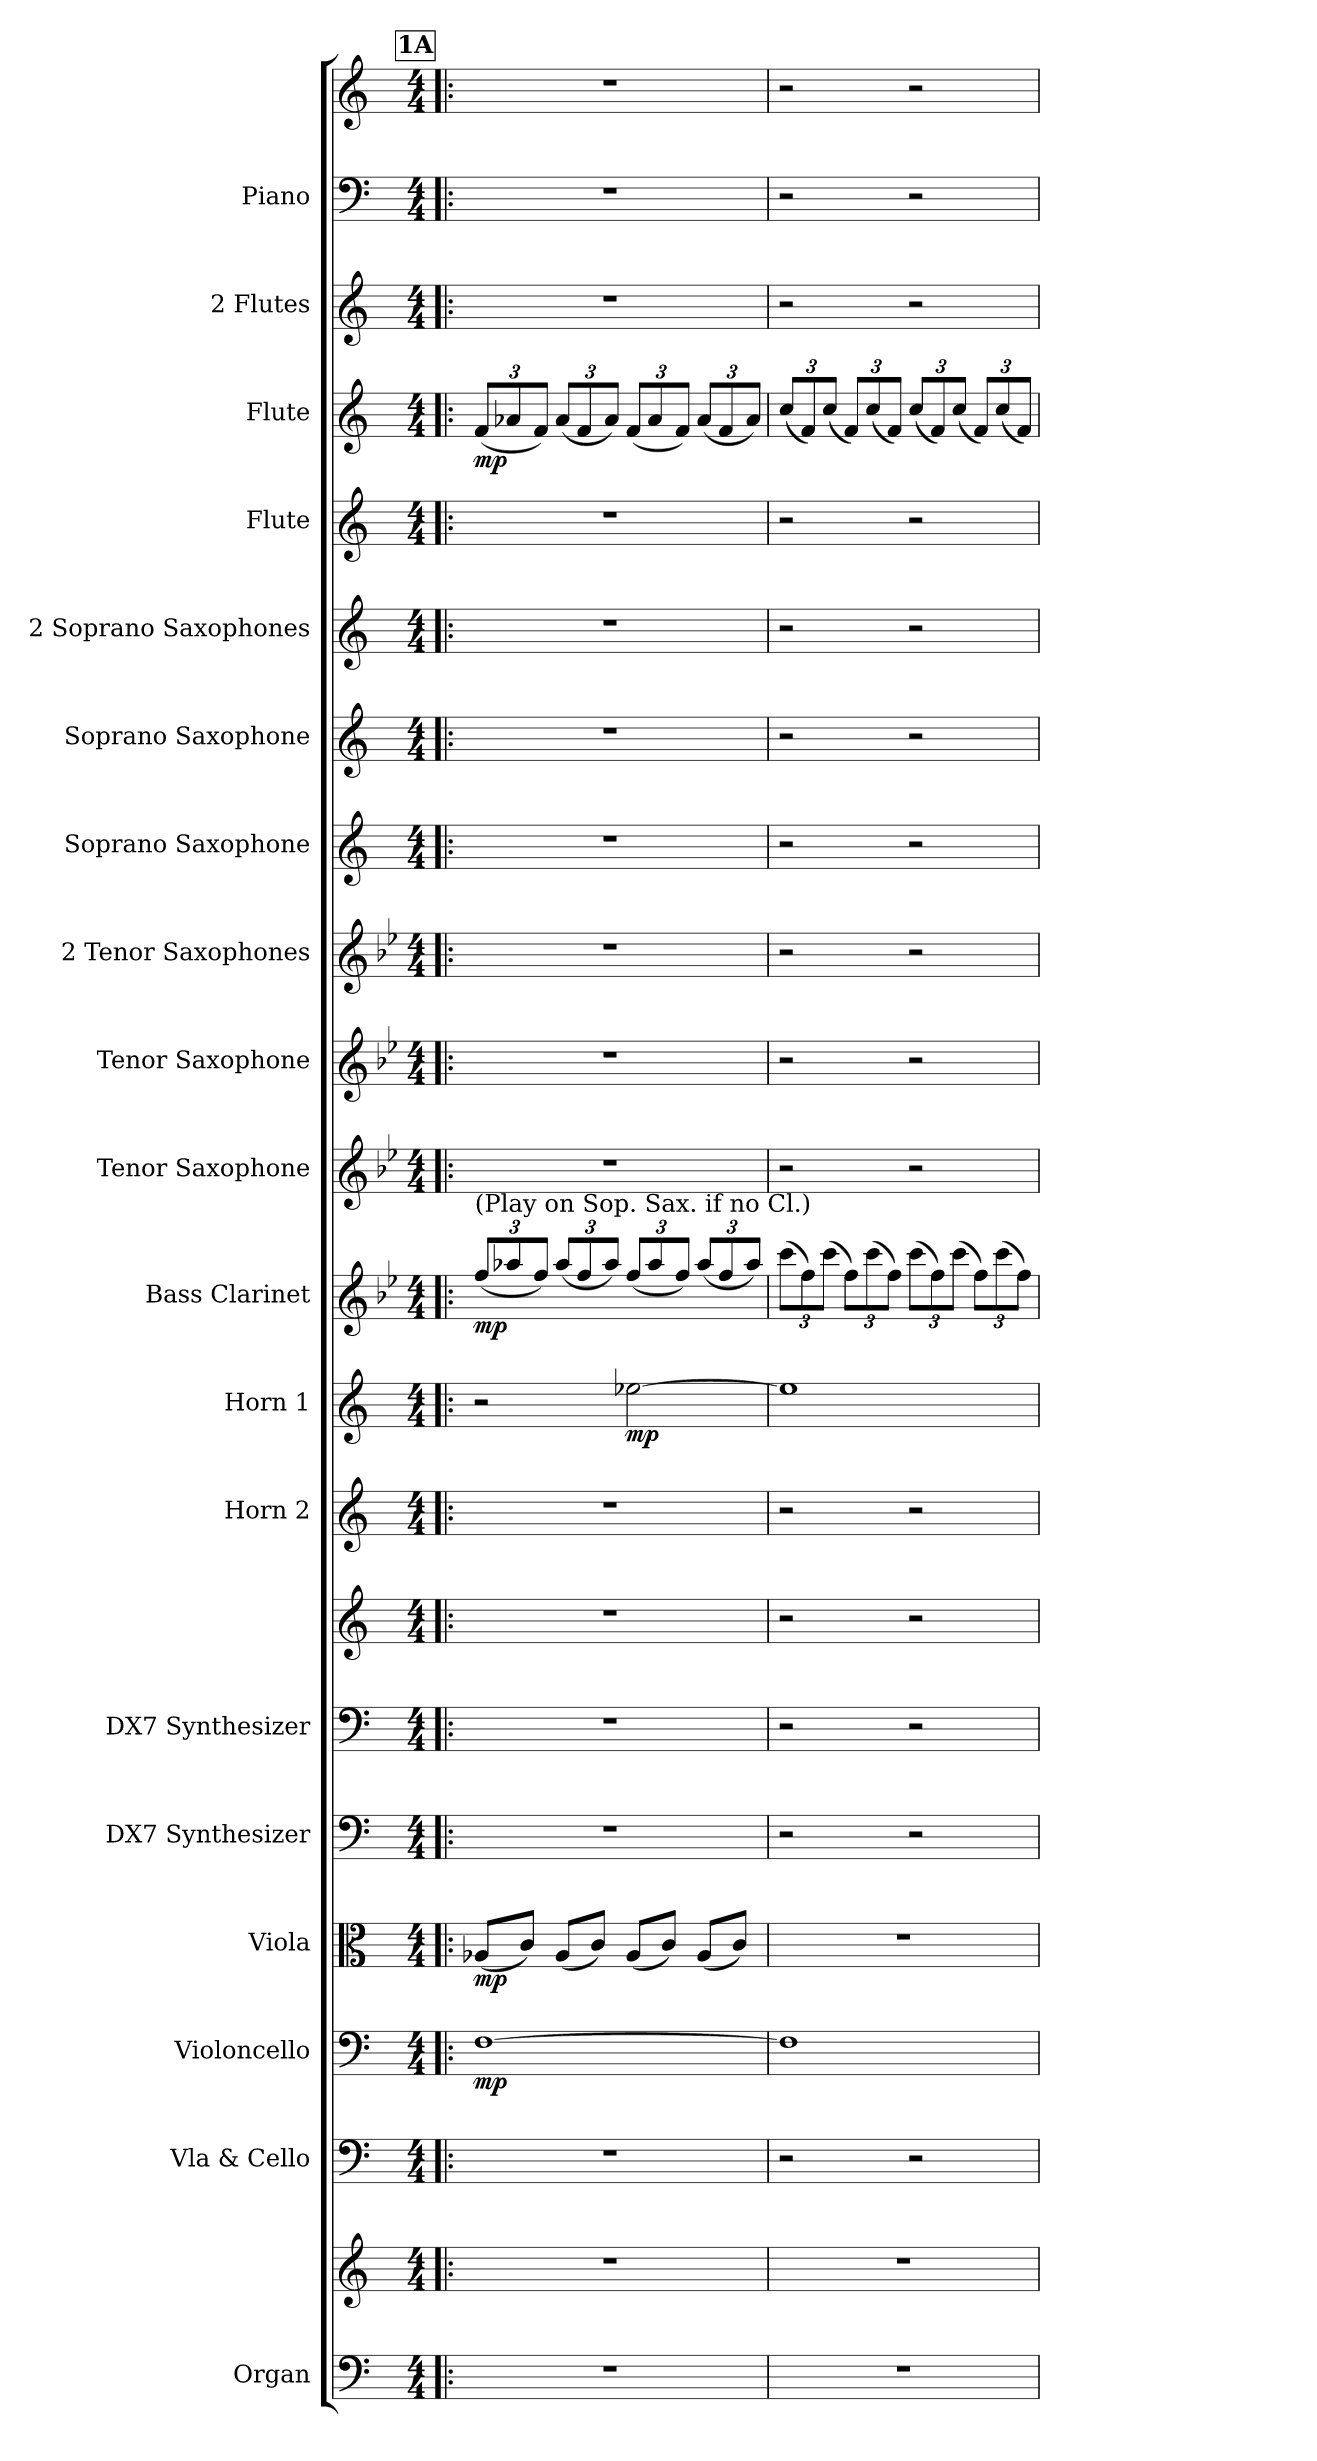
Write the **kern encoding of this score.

**kern	**kern	**kern	**kern	**dynam	**kern	**dynam	**kern	**kern	**kern	**kern	**kern	**dynam	**kern	**dynam	**kern	**kern	**kern	**kern	**kern	**kern	**kern	**kern	**dynam	**kern	**kern	**kern
*part19	*part19	*part18	*part17	*part17	*part16	*part16	*part15	*part14	*part14	*part13	*part12	*part12	*part11	*part11	*part10	*part9	*part8	*part7	*part6	*part5	*part4	*part3	*part3	*part2	*part1	*part1
*staff22	*staff21	*staff20	*staff19	*staff19	*staff18	*staff18	*staff17	*staff16	*staff15	*staff14	*staff13	*staff13	*staff12	*staff12	*staff11	*staff10	*staff9	*staff8	*staff7	*staff6	*staff5	*staff4	*staff4	*staff3	*staff2	*staff1
*I"Organ	*	*I"Vla &amp; Cello	*I"Violoncello	*	*I"Viola	*	*I"DX7 Synthesizer	*I"DX7 Synthesizer	*	*I"Horn 2	*I"Horn 1	*	*I"Bass Clarinet	*	*I"Tenor Saxophone	*I"Tenor Saxophone	*I"2 Tenor Saxophones	*I"Soprano Saxophone	*I"Soprano Saxophone	*I"2 Soprano Saxophones	*I"Flute	*I"Flute	*	*I"2 Flutes	*I"Piano	*
*I'Org.	*	*I'Vla &amp; Cello	*	*	*I'Vla	*	*I'DX7	*I'DX7	*	*I'Hn 2	*I'Hn 1	*	*I'B. Cl.	*	*I'Tenor 2	*I'Tenor 1	*I'2 Tenors	*I'Sop 2	*I'Sop 1	*I'2 Sops	*I'Fl 2	*I'Fl 1	*	*I'2 Fls	*I'Pno.	*
!!LO:PB:g=z
*clefF4	*clefG2	*clefF4	*clefF4	*	*clefC3	*	*clefF4	*clefF4	*clefG2	*clefG2	*clefG2	*	*clefG2	*	*clefG2	*clefG2	*clefG2	*clefG2	*clefG2	*clefG2	*clefG2	*clefG2	*	*clefG2	*clefF4	*clefG2
*	*	*	*	*	*	*	*	*	*	*ITrd4c7	*ITrd4c7	*	*ITrd8c14	*	*ITrd8c14	*ITrd8c14	*ITrd8c14	*ITrd1c2	*ITrd1c2	*ITrd1c2	*	*	*	*	*	*
*k[]	*k[]	*k[]	*k[]	*	*k[]	*	*k[]	*k[]	*k[]	*k[b-]	*k[b-]	*	*k[b-e-]	*	*k[b-e-]	*k[b-e-]	*k[b-e-]	*k[b-e-]	*k[b-e-]	*k[b-e-]	*k[]	*k[]	*	*k[]	*k[]	*k[]
*M4/4	*M4/4	*M4/4	*M4/4	*	*M4/4	*	*M4/4	*M4/4	*M4/4	*M4/4	*M4/4	*	*M4/4	*	*M4/4	*M4/4	*M4/4	*M4/4	*M4/4	*M4/4	*M4/4	*M4/4	*	*M4/4	*M4/4	*M4/4
*MM92	*MM92	*MM92	*MM92	*	*MM92	*	*MM92	*MM92	*MM92	*MM92	*MM92	*	*MM92	*	*MM92	*MM92	*MM92	*MM92	*MM92	*MM92	*MM92	*MM92	*	*MM92	*MM92	*MM92
*	*	*	*	*	*	*	*	*	*	*	*	*	*Xbrackettup	*	*	*	*	*	*	*	*	*Xbrackettup	*	*	*	*
!!LO:REH:place=s1:a:B:fs=14:t=1A
=333!|:	=333!|:	=333!|:	=333!|:	=333!|:	=333!|:	=333!|:	=333!|:	=333!|:	=333!|:	=333!|:	=333!|:	=333!|:	=333!|:	=333!|:	=333!|:	=333!|:	=333!|:	=333!|:	=333!|:	=333!|:	=333!|:	=333!|:	=333!|:	=333!|:	=333!|:	=333!|:
!	!	!	!	!	!	!	!	!	!	!	!	!	!LO:TX:a:t=(Play on Sop. Sax. if no Cl.)	!	!	!	!	!	!	!	!	!	!	!	!	!
!	!	!	!	!LO:DY:b	!	!LO:DY:b	!	!	!	!	!	!	!	!LO:DY:b	!	!	!	!	!	!	!	!	!LO:DY:b	!	!	!
1r	1r	1r	[1F	mp	(<8A-X/L	mp	1r	1r	1r	1r	2r	.	(<12f/L	mp	1r	1r	1r	1r	1r	1r	1r	(<12f/L	mp	1r	1r	1r
.	.	.	.	.	.	.	.	.	.	.	.	.	12a-X/	.	.	.	.	.	.	.	.	12a-X/	.	.	.	.
.	.	.	.	.	8c/J)	.	.	.	.	.	.	.	.	.	.	.	.	.	.	.	.	.	.	.	.	.
.	.	.	.	.	.	.	.	.	.	.	.	.	12f/J)	.	.	.	.	.	.	.	.	12f/J)	.	.	.	.
.	.	.	.	.	(<8A-/L	.	.	.	.	.	.	.	(<12a-/L	.	.	.	.	.	.	.	.	(<12a-/L	.	.	.	.
.	.	.	.	.	.	.	.	.	.	.	.	.	12f/	.	.	.	.	.	.	.	.	12f/	.	.	.	.
.	.	.	.	.	8c/J)	.	.	.	.	.	.	.	.	.	.	.	.	.	.	.	.	.	.	.	.	.
.	.	.	.	.	.	.	.	.	.	.	.	.	12a-/J)	.	.	.	.	.	.	.	.	12a-/J)	.	.	.	.
!	!	!	!	!	!	!	!	!	!	!	!	!LO:DY:b	!	!	!	!	!	!	!	!	!	!	!	!	!	!
.	.	.	.	.	(<8A-/L	.	.	.	.	.	[2a-X\	mp	(<12f/L	.	.	.	.	.	.	.	.	(<12f/L	.	.	.	.
.	.	.	.	.	.	.	.	.	.	.	.	.	12a-/	.	.	.	.	.	.	.	.	12a-/	.	.	.	.
.	.	.	.	.	8c/J)	.	.	.	.	.	.	.	.	.	.	.	.	.	.	.	.	.	.	.	.	.
.	.	.	.	.	.	.	.	.	.	.	.	.	12f/J)	.	.	.	.	.	.	.	.	12f/J)	.	.	.	.
.	.	.	.	.	(<8A-/L	.	.	.	.	.	.	.	(<12a-/L	.	.	.	.	.	.	.	.	(<12a-/L	.	.	.	.
.	.	.	.	.	.	.	.	.	.	.	.	.	12f/	.	.	.	.	.	.	.	.	12f/	.	.	.	.
.	.	.	.	.	8c/J)	.	.	.	.	.	.	.	.	.	.	.	.	.	.	.	.	.	.	.	.	.
.	.	.	.	.	.	.	.	.	.	.	.	.	12a-/J)	.	.	.	.	.	.	.	.	12a-/J)	.	.	.	.
=334	=334	=334	=334	=334	=334	=334	=334	=334	=334	=334	=334	=334	=334	=334	=334	=334	=334	=334	=334	=334	=334	=334	=334	=334	=334	=334
1r	1r	2r	1F]	.	1r	.	2r	2r	2r	2r	1a-]	.	(>12cc\L	.	2r	2r	2r	2r	2r	2r	2r	(<12cc/L	.	2r	2r	2r
.	.	.	.	.	.	.	.	.	.	.	.	.	12f\)	.	.	.	.	.	.	.	.	12f/)	.	.	.	.
.	.	.	.	.	.	.	.	.	.	.	.	.	(>12cc\J	.	.	.	.	.	.	.	.	(<12cc/J	.	.	.	.
.	.	.	.	.	.	.	.	.	.	.	.	.	12f\L)	.	.	.	.	.	.	.	.	12f/L)	.	.	.	.
.	.	.	.	.	.	.	.	.	.	.	.	.	(>12cc\	.	.	.	.	.	.	.	.	(<12cc/	.	.	.	.
.	.	.	.	.	.	.	.	.	.	.	.	.	12f\J)	.	.	.	.	.	.	.	.	12f/J)	.	.	.	.
.	.	2r	.	.	.	.	2r	2r	2r	2r	.	.	(>12cc\L	.	2r	2r	2r	2r	2r	2r	2r	(<12cc/L	.	2r	2r	2r
.	.	.	.	.	.	.	.	.	.	.	.	.	12f\)	.	.	.	.	.	.	.	.	12f/)	.	.	.	.
.	.	.	.	.	.	.	.	.	.	.	.	.	(>12cc\J	.	.	.	.	.	.	.	.	(<12cc/J	.	.	.	.
.	.	.	.	.	.	.	.	.	.	.	.	.	12f\L)	.	.	.	.	.	.	.	.	12f/L)	.	.	.	.
.	.	.	.	.	.	.	.	.	.	.	.	.	(>12cc\	.	.	.	.	.	.	.	.	(<12cc/	.	.	.	.
.	.	.	.	.	.	.	.	.	.	.	.	.	12f\J)	.	.	.	.	.	.	.	.	12f/J)	.	.	.	.
=	=	=	=	=	=	=	=	=	=	=	=	=	=	=	=	=	=	=	=	=	=	=	=	=	=	=
*-	*-	*-	*-	*-	*-	*-	*-	*-	*-	*-	*-	*-	*-	*-	*-	*-	*-	*-	*-	*-	*-	*-	*-	*-	*-	*-
